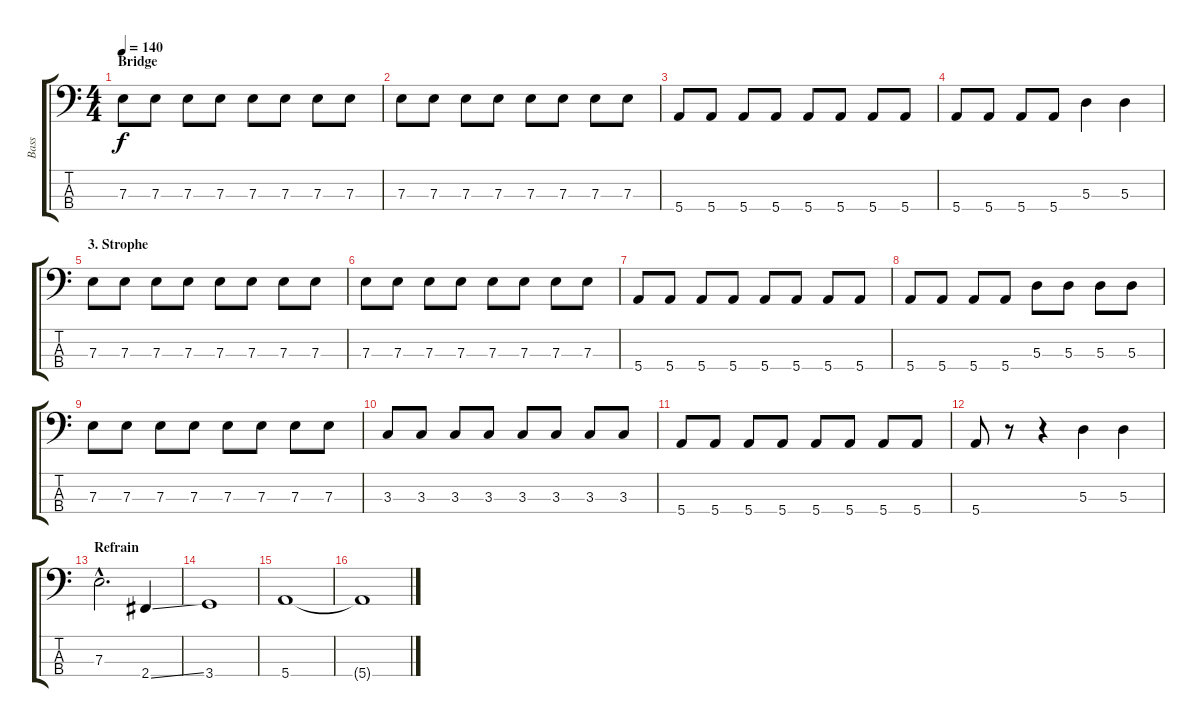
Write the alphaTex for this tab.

\track ("Bass" "Bass") {instrument acousticguitarnylon}
\staff {score tabs}
\tuning (G2 D2 A1 E1) {hide}
\ts (4 4)
\section ("" "Bridge")
\tempo 140
\clef f4
\ks c
7.3.8{dy f} 7.3.8 7.3.8 7.3.8 7.3.8 7.3.8 7.3.8 7.3.8 |
7.3.8 7.3.8 7.3.8 7.3.8 7.3.8 7.3.8 7.3.8 7.3.8 |
5.4.8 5.4.8 5.4.8 5.4.8 5.4.8 5.4.8 5.4.8 5.4.8 |
5.4.8 5.4.8 5.4.8 5.4.8 5.3.4 5.3.4 |
\section ("" "3. Strophe")
7.3.8 7.3.8 7.3.8 7.3.8 7.3.8 7.3.8 7.3.8 7.3.8 |
7.3.8 7.3.8 7.3.8 7.3.8 7.3.8 7.3.8 7.3.8 7.3.8 |
5.4.8 5.4.8 5.4.8 5.4.8 5.4.8 5.4.8 5.4.8 5.4.8 |
5.4.8 5.4.8 5.4.8 5.4.8 5.3.8 5.3.8 5.3.8 5.3.8 |
7.3.8 7.3.8 7.3.8 7.3.8 7.3.8 7.3.8 7.3.8 7.3.8 |
3.3.8 3.3.8 3.3.8 3.3.8 3.3.8 3.3.8 3.3.8 3.3.8 |
5.4.8 5.4.8 5.4.8 5.4.8 5.4.8 5.4.8 5.4.8 5.4.8 |
5.4.8 r.8 r.4 5.3.4 5.3.4 |
\section ("" "Refrain")
7.3{hac}.2{d} 2.4{ss}.4 |
3.4.1 |
5.4.1 |
5.4{t}.1
